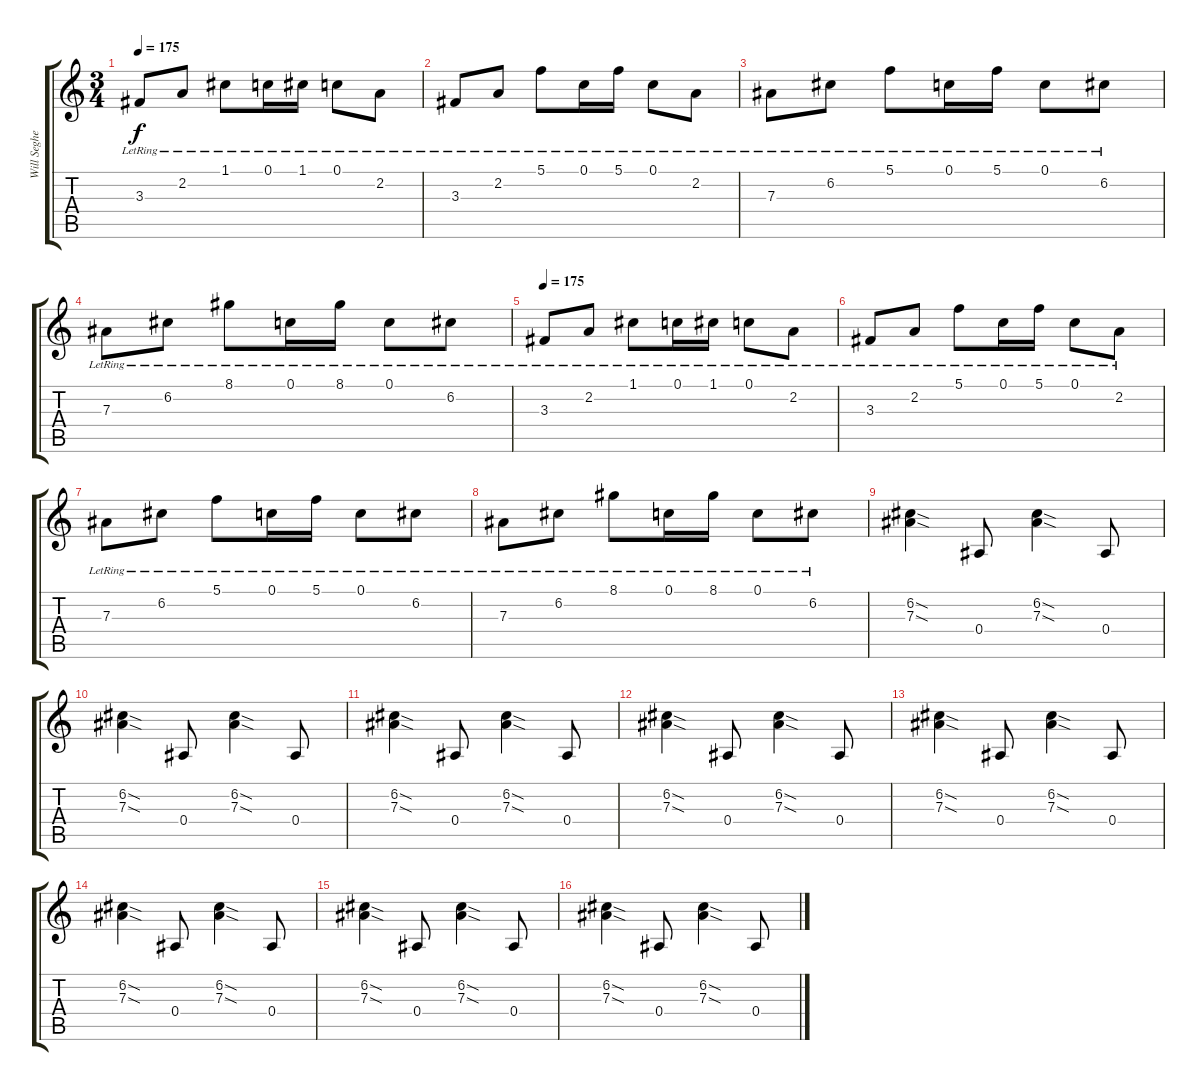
\track ("Will Seghers" "Will Seghe") {instrument distortionguitar}
\staff {score tabs}
\tuning (C4 G3 Eb3 Bb2 F2 C2) {hide}
\ts (3 4)
\tempo 175
\clef g2
\ks c
3.3{lr}.8{dy f} 2.2{lr}.8 1.1{lr}.8 0.1{lr}.16 1.1{lr}.16 0.1{lr}.8 2.2{lr}.8 |
3.3{lr}.8 2.2{lr}.8 5.1{lr}.8 0.1{lr}.16 5.1{lr}.16 0.1{lr}.8 2.2{lr}.8 |
7.3{lr}.8 6.2{lr}.8 5.1{lr}.8 0.1{lr}.16 5.1{lr}.16 0.1{lr}.8 6.2{lr}.8 |
7.3{lr}.8 6.2{lr}.8 8.1{lr}.8 0.1{lr}.16 8.1{lr}.16 0.1{lr}.8 6.2{lr}.8 |
\tempo 175
3.3{lr}.8 2.2{lr}.8 1.1{lr}.8 0.1{lr}.16 1.1{lr}.16 0.1{lr}.8 2.2{lr}.8 |
3.3{lr}.8 2.2{lr}.8 5.1{lr}.8 0.1{lr}.16 5.1{lr}.16 0.1{lr}.8 2.2{lr}.8 |
7.3{lr}.8 6.2{lr}.8 5.1{lr}.8 0.1{lr}.16 5.1{lr}.16 0.1{lr}.8 6.2{lr}.8 |
7.3{lr}.8 6.2{lr}.8 8.1{lr}.8 0.1{lr}.16 8.1{lr}.16 0.1{lr}.8 6.2{lr}.8 |
(6.2{sod} 7.3{sod}).4 0.4.8 (6.2{sod} 7.3{sod}).4 0.4.8 |
(6.2{sod} 7.3{sod}).4 0.4.8 (6.2{sod} 7.3{sod}).4 0.4.8 |
(6.2{sod} 7.3{sod}).4 0.4.8 (6.2{sod} 7.3{sod}).4 0.4.8 |
(6.2{sod} 7.3{sod}).4 0.4.8 (6.2{sod} 7.3{sod}).4 0.4.8 |
(6.2{sod} 7.3{sod}).4 0.4.8 (6.2{sod} 7.3{sod}).4 0.4.8 |
(6.2{sod} 7.3{sod}).4 0.4.8 (6.2{sod} 7.3{sod}).4 0.4.8 |
(6.2{sod} 7.3{sod}).4 0.4.8 (6.2{sod} 7.3{sod}).4 0.4.8 |
(6.2{sod} 7.3{sod}).4 0.4.8 (6.2{sod} 7.3{sod}).4 0.4.8
